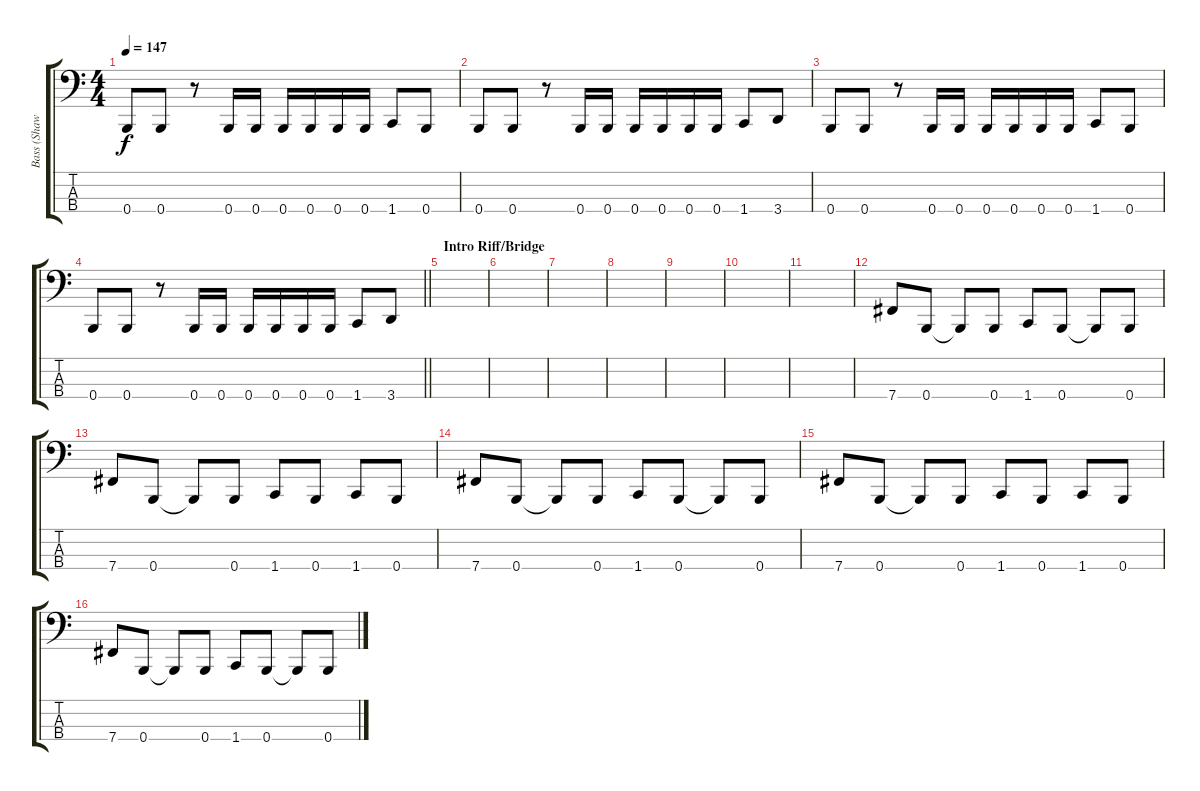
\track ("Bass (Shawn)" "Bass (Shaw") {instrument electricbasspick}
\staff {score tabs}
\tuning (E2 B1 Gb1 B0) {hide}
\ts (4 4)
\tempo 147
\clef f4
\ks c
0.4.8{dy f} 0.4.8 r.8 0.4.16 0.4.16 0.4.16 0.4.16 0.4.16 0.4.16 1.4.8 0.4.8 |
0.4.8 0.4.8 r.8 0.4.16 0.4.16 0.4.16 0.4.16 0.4.16 0.4.16 1.4.8 3.4.8 |
0.4.8 0.4.8 r.8 0.4.16 0.4.16 0.4.16 0.4.16 0.4.16 0.4.16 1.4.8 0.4.8 |
\barLineRight lightlight
0.4.8 0.4.8 r.8 0.4.16 0.4.16 0.4.16 0.4.16 0.4.16 0.4.16 1.4.8 3.4.8 |
\section ("" "Intro Riff/Bridge")
|
|
|
|
|
|
|
7.4.8 0.4.8 0.4{t}.8 0.4.8 1.4.8 0.4.8 0.4{t}.8 0.4.8 |
7.4.8 0.4.8 0.4{t}.8 0.4.8 1.4.8 0.4.8 1.4.8 0.4.8 |
7.4.8 0.4.8 0.4{t}.8 0.4.8 1.4.8 0.4.8 0.4{t}.8 0.4.8 |
7.4.8 0.4.8 0.4{t}.8 0.4.8 1.4.8 0.4.8 1.4.8 0.4.8 |
7.4.8 0.4.8 0.4{t}.8 0.4.8 1.4.8 0.4.8 0.4{t}.8 0.4.8
